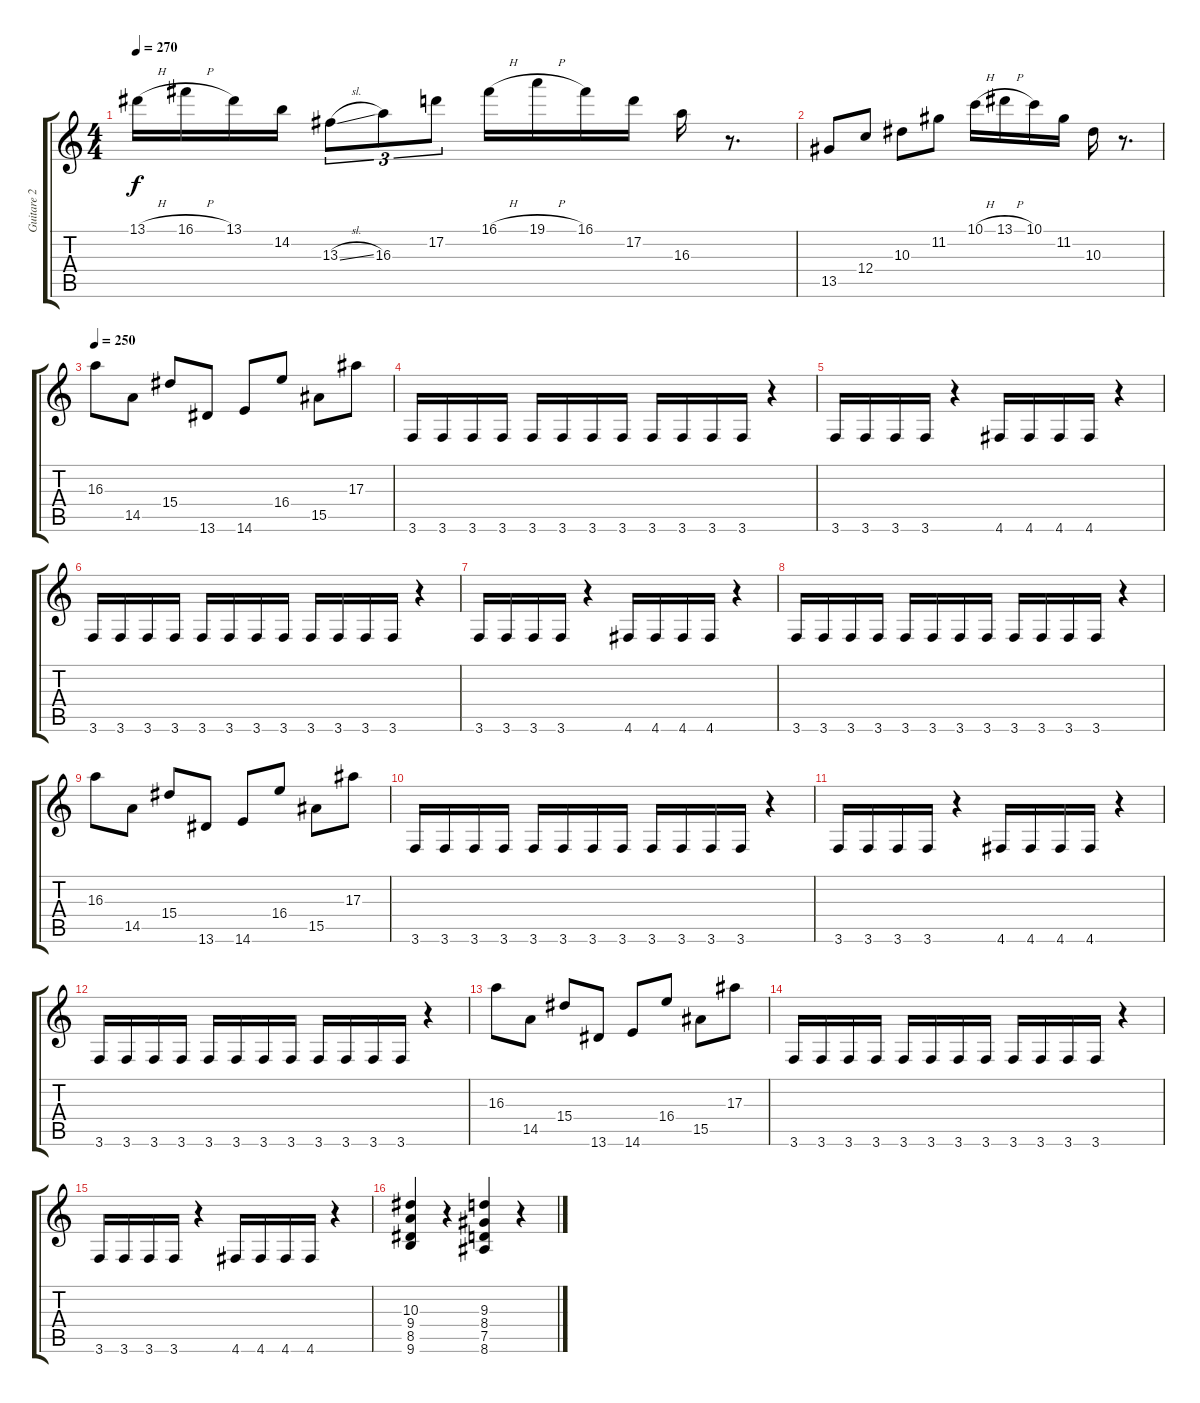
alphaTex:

\track ("Guitare 2" "Guitare 2") {instrument distortionguitar}
\staff {score tabs}
\tuning (D4 A3 F3 C3 G2 D2) {hide}
\ts (4 4)
\tempo 270
\clef g2
\ks c
13.1{h}.16{dy f} 16.1{h}.16 13.1.16 14.2.16 13.3{sl}.8{tu (3 2)} 16.3.8{tu (3 2)} 17.2.8{tu (3 2)} 16.1{h}.16 19.1{h}.16 16.1.16 17.2.16 16.3.16 r.8{d} |
13.5.8 12.4.8 10.3.8 11.2.8 10.1{h}.16 13.1{h}.16 10.1.16 11.2.16 10.3.16 r.8{d} |
\tempo 250
16.3.8{instrument electricguitarjazz} 14.5.8 15.4.8 13.6.8 14.6.8 16.4.8 15.5.8 17.3.8 |
3.6.16{instrument distortionguitar} 3.6.16 3.6.16 3.6.16 3.6.16 3.6.16 3.6.16 3.6.16 3.6.16 3.6.16 3.6.16 3.6.16 r.4 |
3.6.16 3.6.16 3.6.16 3.6.16 r.4 4.6.16 4.6.16 4.6.16 4.6.16 r.4 |
3.6.16 3.6.16 3.6.16 3.6.16 3.6.16 3.6.16 3.6.16 3.6.16 3.6.16 3.6.16 3.6.16 3.6.16 r.4 |
3.6.16 3.6.16 3.6.16 3.6.16 r.4 4.6.16 4.6.16 4.6.16 4.6.16 r.4 |
3.6.16 3.6.16 3.6.16 3.6.16 3.6.16 3.6.16 3.6.16 3.6.16 3.6.16 3.6.16 3.6.16 3.6.16 r.4 |
16.3.8 14.5.8 15.4.8 13.6.8 14.6.8 16.4.8 15.5.8 17.3.8 |
3.6.16 3.6.16 3.6.16 3.6.16 3.6.16 3.6.16 3.6.16 3.6.16 3.6.16 3.6.16 3.6.16 3.6.16 r.4 |
3.6.16 3.6.16 3.6.16 3.6.16 r.4 4.6.16 4.6.16 4.6.16 4.6.16 r.4 |
3.6.16 3.6.16 3.6.16 3.6.16 3.6.16 3.6.16 3.6.16 3.6.16 3.6.16 3.6.16 3.6.16 3.6.16 r.4 |
16.3.8 14.5.8 15.4.8 13.6.8 14.6.8 16.4.8 15.5.8 17.3.8 |
3.6.16 3.6.16 3.6.16 3.6.16 3.6.16 3.6.16 3.6.16 3.6.16 3.6.16 3.6.16 3.6.16 3.6.16 r.4 |
3.6.16 3.6.16 3.6.16 3.6.16 r.4 4.6.16 4.6.16 4.6.16 4.6.16 r.4 |
(10.3 9.4 8.5 9.6).4{volume 10 instrument electricguitarjazz} r.4 (9.3 8.4 7.5 8.6).4 r.4
